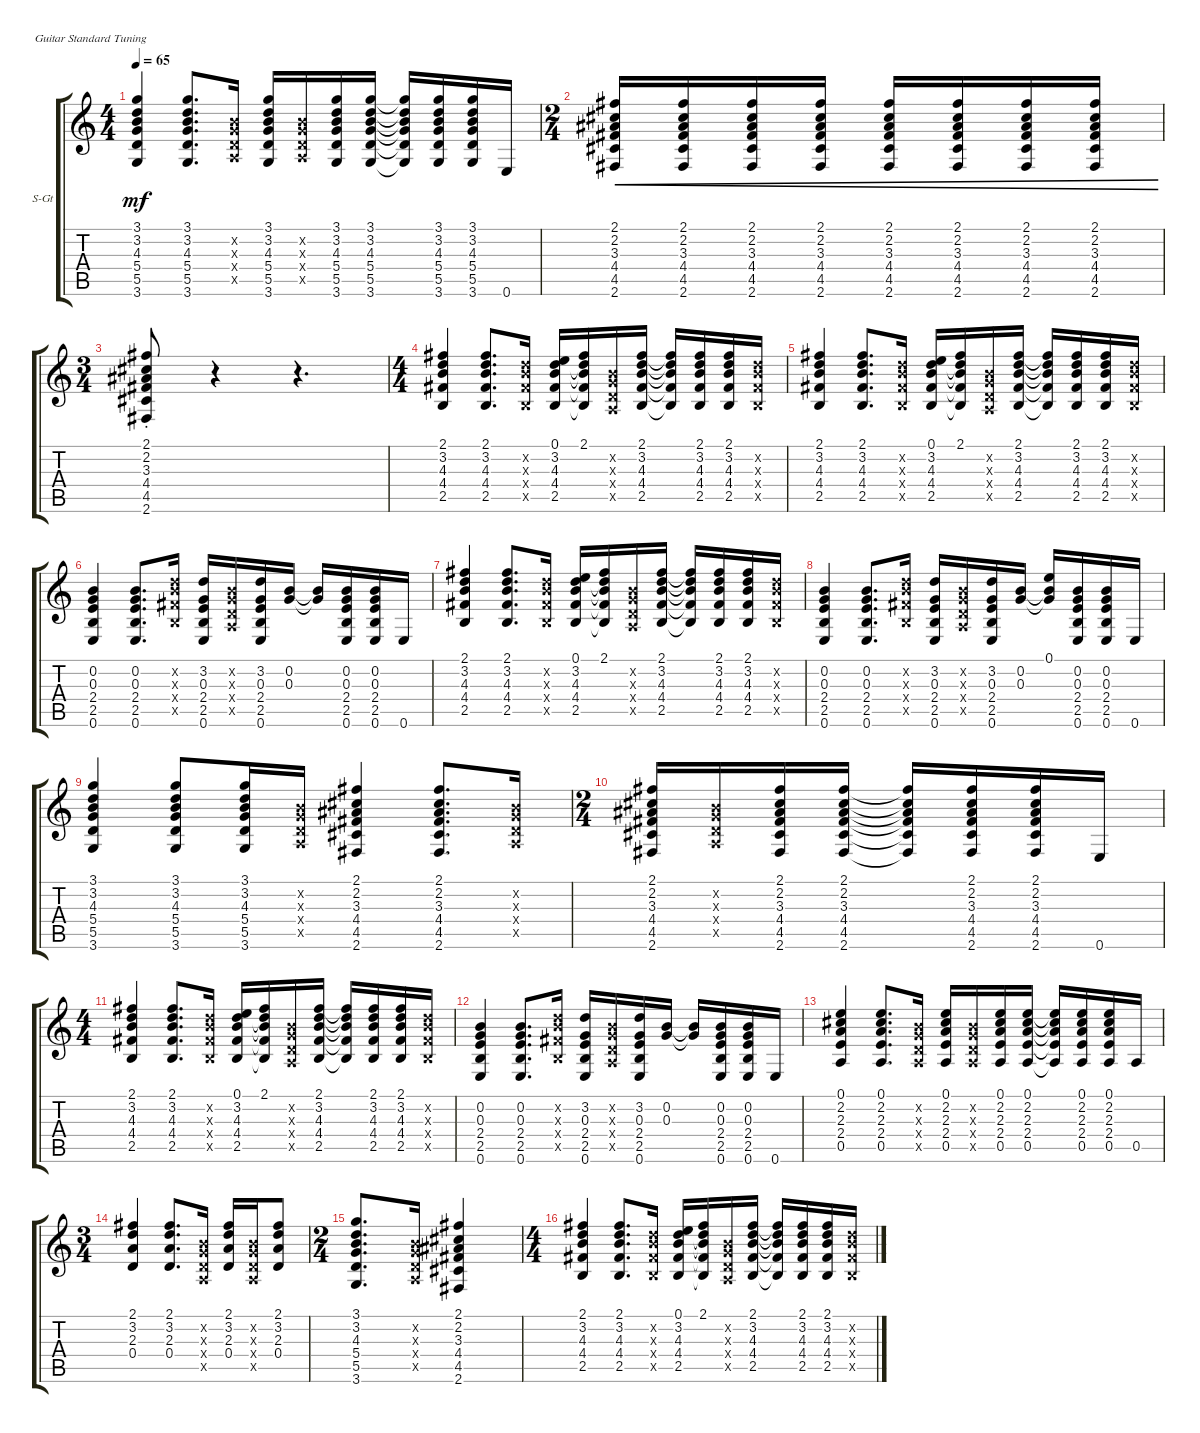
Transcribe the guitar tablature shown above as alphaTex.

\defaultSystemsLayout 4
\bracketExtendMode groupsimilarinstruments
\firstSystemTrackNameOrientation horizontal
\otherSystemsTrackNameOrientation horizontal
\track ("Steel Guitar" "S-Gt") {instrument acousticguitarsteel}
\staff {score tabs}
\tuning (E4 B3 G3 D3 A2 E2)
\ts (4 4)
\tempo 65
\clef g2
\ks c
(3.6 5.5 5.4 4.3 3.2 3.1).4{dy mf} (3.6 5.5 5.4 4.3 3.2 3.1).8{d} (0.4{x} 0.5{x} 0.3{x} 0.2{x}).16 (3.6 5.5 5.4 4.3 3.2 3.1).16 (0.3{x} 0.4{x} 0.5{x} 0.2{x}).16 (3.1 3.2 4.3 5.4 5.5 3.6).16 (3.6 5.5 5.4 4.3 3.2 3.1).16 (3.6{t} 5.5{t} 5.4{t} 4.3{t} 3.2{t} 3.1{t}).16 (3.6 5.5 5.4 4.3 3.2 3.1).16 (3.6 5.5 5.4 4.3 3.2 3.1).16 0.6.16 |
\ts (2 4)
(2.6 4.5 4.4 3.3 2.2 2.1).16{cre} (2.6 4.5 4.4 3.3 2.2 2.1).16{cre} (2.6 4.5 4.4 3.3 2.2 2.1).16{cre} (2.6 4.5 4.4 3.3 2.2 2.1).16{cre} (2.6 4.5 4.4 3.3 2.2 2.1).16{cre} (2.6 4.5 4.4 3.3 2.2 2.1).16{cre} (2.1 2.2 3.3 4.4 4.5 2.6).16{cre} (2.1 2.2 3.3 4.4 4.5 2.6).16{cre} |
\ts (3 4)
(2.1{st} 2.2{st} 3.3{st} 4.4{st} 4.5{st} 2.6{st}).8 r.4 r.4{d} |
\ts (4 4)
(2.5 4.4 4.3 3.2 2.1).4 (2.5 4.4 4.3 3.2 2.1).8{d} (2.5{x} 4.4{x} 4.3{x} 3.2{x}).16 (2.5 4.4 4.3 3.2 0.1).16 (2.1 2.5{t} 4.4{t} 4.3{t} 3.2{t}).16 (0.5{x} 0.4{x} 0.3{x} 0.2{x}).16 (2.5 4.4 4.3 3.2 2.1).16 (2.5{t} 4.4{t} 4.3{t} 3.2{t} 2.1{t}).16 (2.5 4.4 4.3 3.2 2.1).16 (2.5 2.1 3.2 4.3 4.4).16 (2.5{x} 3.2{x} 4.3{x} 4.4{x}).16 |
(2.5 4.4 4.3 3.2 2.1).4 (2.5 4.4 4.3 3.2 2.1).8{d} (2.5{x} 4.4{x} 4.3{x} 3.2{x}).16 (2.5 4.4 4.3 3.2 0.1).16 (2.1 2.5{t} 4.4{t} 4.3{t} 3.2{t}).16 (0.5{x} 0.4{x} 0.3{x} 0.2{x}).16 (2.5 4.4 4.3 3.2 2.1).16 (2.5{t} 4.4{t} 4.3{t} 3.2{t} 2.1{t}).16 (2.5 4.4 4.3 3.2 2.1).16 (2.5 2.1 3.2 4.3 4.4).16 (2.5{x} 3.2{x} 4.3{x} 4.4{x}).16 |
(2.5 2.4 0.3 0.2 0.6).4 (2.5 2.4 0.3 0.2 0.6).8{d} (2.5{x} 4.4{x} 4.3{x} 3.2{x}).16 (2.5 2.4 0.3 3.2 0.6).16 (0.5{x} 0.4{x} 0.3{x} 0.2{x}).16 (0.6 2.5 2.4 0.3 3.2).16 (0.2 0.3).16 (0.2{t} 0.3{t}).16 (0.6 2.5 2.4 0.3 0.2).16 (0.6 2.5 2.4 0.3 0.2).16 0.6.16 |
(2.5 4.4 4.3 3.2 2.1).4 (2.5 4.4 4.3 3.2 2.1).8{d} (2.5{x} 4.4{x} 4.3{x} 3.2{x}).16 (2.5 4.4 4.3 3.2 0.1).16 (2.1 2.5{t} 4.4{t} 4.3{t} 3.2{t}).16 (0.5{x} 0.4{x} 0.3{x} 0.2{x}).16 (2.5 4.4 4.3 3.2 2.1).16 (2.5{t} 4.4{t} 4.3{t} 3.2{t} 2.1{t}).16 (2.5 4.4 4.3 3.2 2.1).16 (2.5 2.1 3.2 4.3 4.4).16 (2.5{x} 3.2{x} 4.3{x} 4.4{x}).16 |
(2.5 2.4 0.3 0.2 0.6).4 (2.5 2.4 0.3 0.2 0.6).8{d} (2.5{x} 4.4{x} 4.3{x} 3.2{x}).16 (2.5 2.4 0.3 3.2 0.6).16 (0.5{x} 0.4{x} 0.3{x} 0.2{x}).16 (0.6 2.5 2.4 0.3 3.2).16 (0.2 0.3).16 (0.2{t} 0.3{t} 0.1).16 (0.6 2.5 2.4 0.3 0.2).16 (0.6 2.5 2.4 0.3 0.2).16 0.6.16 |
(3.6 5.5 5.4 4.3 3.2 3.1).4 (3.1 3.2 4.3 5.4 5.5 3.6).8 (3.6 5.5 5.4 4.3 3.2 3.1).16 (0.5{x} 0.4{x} 0.3{x} 0.2{x}).16 (2.6 4.5 4.4 3.3 2.2 2.1).4 (2.1 2.2 3.3 4.4 4.5 2.6).8{d} (0.5{x} 0.4{x} 0.3{x} 0.2{x}).16 |
\ts (2 4)
(2.6 4.5 4.4 3.3 2.2 2.1).16 (0.5{x} 0.4{x} 0.3{x} 0.2{x}).16 (2.6 2.1 2.2 3.3 4.4 4.5).16 (2.2 2.1 3.3 4.4 4.5 2.6).16 (2.2{t} 2.1{t} 3.3{t} 4.4{t} 4.5{t} 2.6{t}).16 (2.6 4.5 4.4 3.3 2.2 2.1).16 (2.6 2.1 2.2 3.3 4.4 4.5).16 0.6.16 |
\ts (4 4)
(2.5 4.4 4.3 3.2 2.1).4 (2.5 4.4 4.3 3.2 2.1).8{d} (2.5{x} 4.4{x} 4.3{x} 3.2{x}).16 (2.5 4.4 4.3 3.2 0.1).16 (2.1 2.5{t} 4.4{t} 4.3{t} 3.2{t}).16 (0.5{x} 0.4{x} 0.3{x} 0.2{x}).16 (2.5 4.4 4.3 3.2 2.1).16 (2.5{t} 4.4{t} 4.3{t} 3.2{t} 2.1{t}).16 (2.5 4.4 4.3 3.2 2.1).16 (2.5 2.1 3.2 4.3 4.4).16 (2.5{x} 3.2{x} 4.3{x} 4.4{x}).16 |
(2.5 2.4 0.3 0.2 0.6).4 (2.5 2.4 0.3 0.2 0.6).8{d} (2.5{x} 4.4{x} 4.3{x} 3.2{x}).16 (2.5 2.4 0.3 3.2 0.6).16 (0.5{x} 0.4{x} 0.3{x} 0.2{x}).16 (0.6 2.5 2.4 0.3 3.2).16 (0.2 0.3).16 (0.2{t} 0.3{t}).16 (0.6 2.5 2.4 0.3 0.2).16 (0.6 2.5 2.4 0.3 0.2).16 0.6.16 |
(0.5 2.4 2.3 2.2 0.1).4 (0.1 2.2 2.3 2.4 0.5).8{d} (0.4{x} 0.3{x} 0.2{x} 0.5{x}).16 (0.5 2.4 2.3 2.2 0.1).16 (0.5{x} 0.4{x} 0.3{x} 0.2{x}).16 (0.5 2.4 2.3 2.2 0.1).16 (0.1 2.2 2.3 2.4 0.5).16 (0.1{t} 2.2{t} 2.3{t} 2.4{t} 0.5{t}).16 (0.5 2.4 2.3 2.2 0.1).16 (0.5 2.4 2.3 2.2 0.1).16 0.5.16 |
\ts (3 4)
(0.4 2.3 3.2 2.1).4 (2.1 3.2 2.3 0.4).8{d} (0.4{x} 0.3{x} 0.2{x} 0.5{x}).16 (0.4 2.3 3.2 2.1).16 (0.5{x} 0.4{x} 0.3{x} 0.2{x}).16 (0.4 2.3 3.2 2.1).8 |
\ts (2 4)
(3.6 5.5 5.4 4.3 3.2 3.1).8{d} (0.2{x} 0.3{x} 0.4{x} 0.5{x}).16 (2.6 4.5 4.4 3.3 2.2 2.1).4 |
\ts (4 4)
(2.5 4.4 4.3 3.2 2.1).4 (2.5 4.4 4.3 3.2 2.1).8{d} (2.5{x} 4.4{x} 4.3{x} 3.2{x}).16 (2.5 4.4 4.3 3.2 0.1).16 (2.1 2.5{t} 4.4{t} 4.3{t} 3.2{t}).16 (0.5{x} 0.4{x} 0.3{x} 0.2{x}).16 (2.5 4.4 4.3 3.2 2.1).16 (2.5{t} 4.4{t} 4.3{t} 3.2{t} 2.1{t}).16 (2.5 4.4 4.3 3.2 2.1).16 (2.5 2.1 3.2 4.3 4.4).16 (2.5{x} 3.2{x} 4.3{x} 4.4{x}).16
